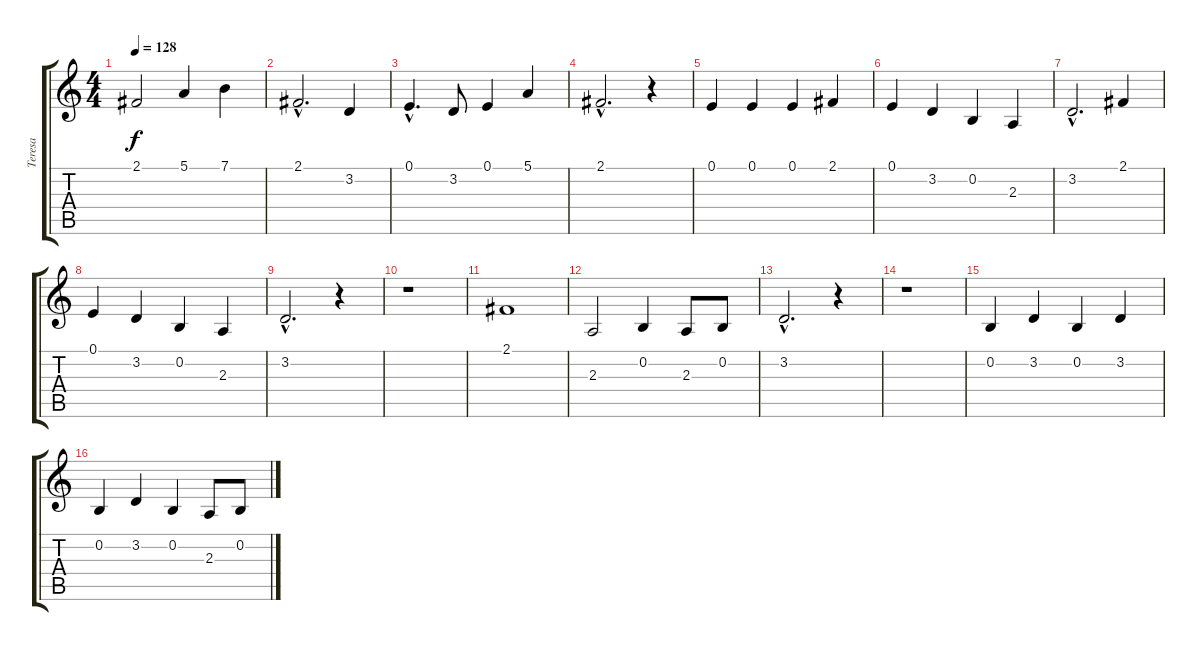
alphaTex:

\track ("Teresa" "Teresa") {instrument recorder}
\staff {score tabs}
\tuning (E4 B3 G3 D3 A2 E2) {hide}
\ts (4 4)
\tempo 128
\clef g2
\ks c
2.1.2{dy f} 5.1.4 7.1.4 |
2.1{hac}.2{d} 3.2.4 |
0.1{hac}.4{d} 3.2.8 0.1.4 5.1.4 |
2.1{hac}.2{d} r.4 |
0.1.4 0.1.4 0.1.4 2.1.4 |
0.1.4 3.2.4 0.2.4 2.3.4 |
3.2{hac}.2{d} 2.1.4 |
0.1.4 3.2.4 0.2.4 2.3.4 |
3.2{hac}.2{d} r.4 |
r.1 |
2.1.1 |
2.3.2 0.2.4 2.3.8 0.2.8 |
3.2{hac}.2{d} r.4 |
r.1 |
0.2.4 3.2.4 0.2.4 3.2.4 |
0.2.4 3.2.4 0.2.4 2.3.8 0.2.8
